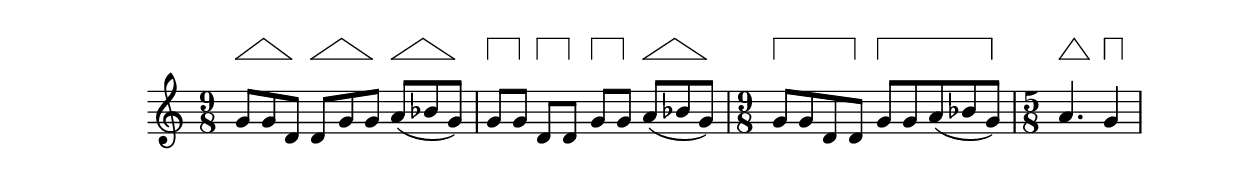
% DO NOT EDIT this file manually; it is automatically
% generated from Documentation/snippets/new
% Make any changes in Documentation/snippets/new/
% and then run scripts/auxiliar/makelsr.py
%
% This file is in the public domain.
%% Note: this file works from version 2.15.19
\version "2.15.19"

\header {
%% Translation of GIT committish: 8b93de6ce951b7b14bc7818f31019524295b990f
  texidoces = "
La agrupación de pulsos dentro de un compás está controlada por la
propiedad de contexto @code{beatStructure}.  Hay establecidos valores
de @code{beatStructure} para muchos tipos de compases en
@file{scm/time-signature-settings.scm}.  Los valores de
@code{beatStructure} se pueden cambiar o establecer con @code{\\set}.
Como alternativa, se puede usar @code{\\time} para establecer tanto el
compás como la estructura de pulsos.  Para ello, especificamos la
agrupación interna de los pulsos del compás como una lista de números
(en la sintaxis de Scheme) antes de la indicación de compás.

@code{\\time} se aplica al contexto @code{Timing}, por lo que no
restablece los valores de @code{beatStructure} ni de @code{baseMoment}
que se establezcan en otros contextos de nivel inferior, como
@code{Voice}.

Si el grabador @code{Measure_grouping_engraver} está incluido en uno
de los contextos de presentación, se imprimirán signos de agrupación
de pulsos.  Estos símbolos facilitan la lectura de música moderna
rítmicamente compleja.  En este ejemplo, el compás de 9/8 se agrupa
según dos patrones distintos utilizando los dos métodos, mientras que
el compás de 5/8 se agrupa de acuerdo con el ajuste predeterminado que
está en @file{scm/time-signature-settings.scm}:

"
doctitlees = "Símbolos de dirección y símbolos de agrupación de compás"


%% Translation of GIT committish: 0a868be38a775ecb1ef935b079000cebbc64de40
  texidocde = "
Optionen, mit denen die Balken in einem Takt gruppiert werden, sind
durch die Scheme-Funktion @code{set-time-signature} erhältlich, die
drei Argumente braucht:  Die Zahl der Taktschläge, die Länge des
Schlages und die interne gruppieren von Balken in dem Takt.  Wenn der
@code{Measure_grouping_engraver} hinzugefügt worden ist, erstellt
diese Funktion auch @code{MeasureGrouping}-(Taktgruppen)-Zeichen.  Derartige
Zeichen erleichtern das Lesen von rhythmisch komplexer Musik.  In dem
Beispiel ist der 9/8-Takt in 2, 2, 2 und 3 aufgeteilt.  Das wird
der @code{set-time-signature}-Funktion als das dritte Argument mitgegeben:
@code{'(2 2 2 3)}:

"
  doctitlede = "Dirigierzeichen Taktgruppenzeichen"



%% Translation of GIT committish: 190a067275167c6dc9dd0afef683d14d392b7033
  texidocfr = "
Les règles de ligature par mesure sont gérées par la propriété
@code{beatStructure}.  Ses valeurs par défaut sont répertoriées, par
métrique, dans le fichier @code{scm/@/time-@/signature@/-settings@/.scm}.  Elles
sont modifiables grâce à la commande @code{\\set}.
La fonction Scheme @code{set-time-signature} permet quant à elle de
définir à la fois la métrique et la pulsation.  Celle-ci prend trois
arguments@tie{}: le nombre de pulsations, la durée de la pulsation et le
regroupement des pulsations dans la mesure.   @code{\\time} et
@code{set-time-signature} s'appliquent tous deux au contexte
@code{Timing}@tie{}; ils ne redéfiniront donc pas les valeurs de
@code{beatStructure} ou @code{baseMoment} lorsque qu'elles sont
modifiées dans un contexte de niveau inférieur comme @code{Voice} par
exemple.
Si l'on fait appel au @code{Measure_grouping_engraver}, la fonction
@code{set-time-signature} créera aussi des symboles
@code{MeasureGrouping}.  Ces symboles aident à la lecture des œuvres
modernes à la rythmique complexe.  Dans l'exemple qui suit, la mesure à
9/8 est divisée en 2, 2, 2 et 3, alors que la mesure à 5/8 répond aux
règles par défaut contenues dans le fichier @w{@code{scm/@/beam@/-settings@/.scm}}.

"
  doctitlefr = "Signes de direction signes de sous-groupe"

  lsrtags = "rhythms"
  texidoc = "
Beat grouping within a measure is controlled by the context property
@code{beatStructure}.  Values of @code{beatStructure} are
established for many time signatures in
@file{scm/time-signature-settings.scm}.  Values of @code{beatStructure}
can be changed or set with @code{\\set}.
Alternatively, @code{\\time} can be used to both
set the time signature and establish the beat structure.
For this, you specify the internal grouping of beats in a measure
as a list of numbers (in Scheme syntax) before the time signature.

@code{\\time} applies to the @code{Timing} context, so it will not
reset values of @code{beatStructure} or @code{baseMoment} that are set
in other lower-level contexts, such as @code{Voice}.

If the @code{Measure_grouping_engraver} is included
in one of the display contexts, measure grouping signs will be
created.  Such signs ease reading rhythmically complex modern music.
In the example, the 9/8 measure is grouped in two different
patterns using the two different methods, while the 5/8 measure
is grouped according to the default setting in
@file{scm/time-signature-settings.scm}:
"
  doctitle = "Conducting signs measure grouping signs"
} % begin verbatim



\score {
  \new Voice \relative c'' {
    \time 9/8
    g8 g d d g g a( bes g) |
    \set Timing.beatStructure = #'(2 2 2 3)
    g8 g d d g g a( bes g) |
    \time #'(4 5) 9/8
    g8 g d d g g a( bes g) |
    \time 5/8
    a4. g4 |
  }
  \layout {
    \context {
      \Staff
      \consists "Measure_grouping_engraver"
    }
  }
}
